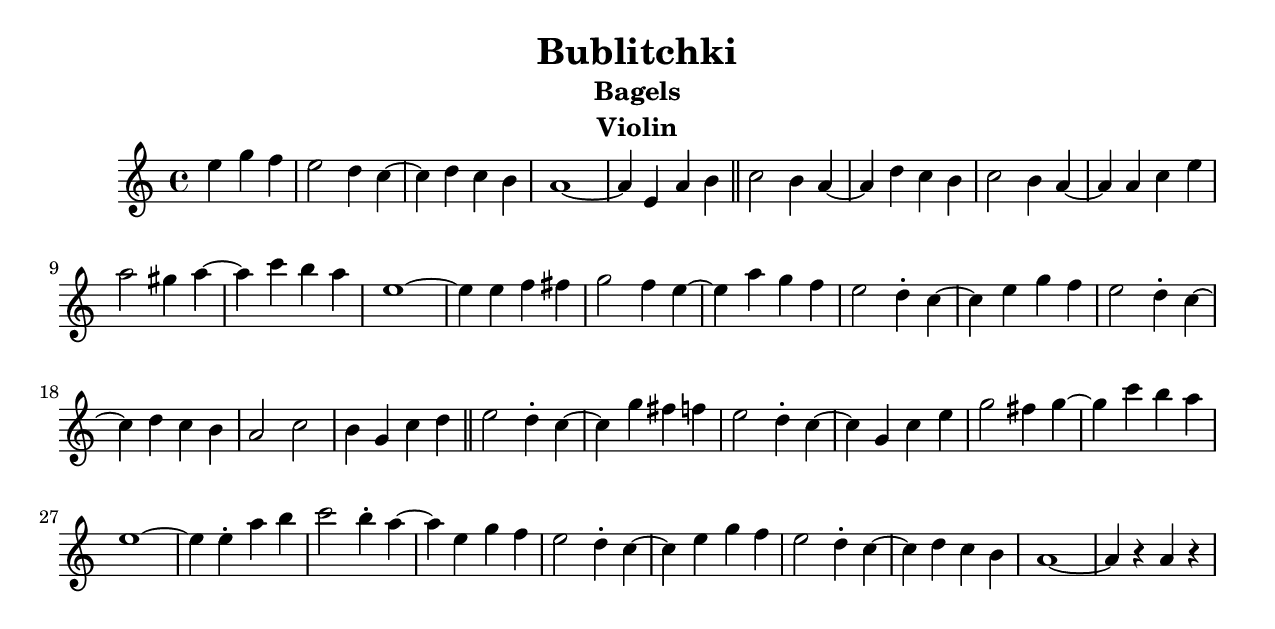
%http://zemerl.com/cgi-bin//print.pl?title=Beygelach
\version "2.24.0"
\include "english.ly"
%\pointAndClickOff
\paper{
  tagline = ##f
  print-all-headers = ##t
  #(set-paper-size "letter")
}
date = #(strftime "%d-%m-%Y" (localtime (current-time)))

%\markup{ \italic{ " Updated " \date  }  }

%\markup{ Got something to say? }

global = {
  \clef treble
  \key c \major
  \time 4/4
  \set Score.rehearsalMarkFormatter = #format-mark-box-alphabet
}

%#################################### Melody ########################
melody = \relative c'' {
  \global
  \partial 4*3 e4 g f   %lead in notes
  e2 d4 c~
  c4 d c b
  a1~
  a4 e a b \bar"||"

  c2 b4 a~
  a4 d c b
  c2 b4 a~
  a4 a c e

  a2 gs4 a~
  a4 c b a
  e1~
  e4 e f fs

  g2 f4 e~
  e4 a g f
  e2 d4-.c~
  c4 e g f|

  e2 d4-. c~
  c4 d c b
  a2 c
  b4 g c d \bar"||"

  e2 d4-. c~
  c4 g' fs f
  e2 d4-. c~
  c4 g c e

  g2 fs4 g~
  g4 c b a
  e1~
  e4 e-. a b

  c2 b4-. a~
  a4 e g f

  e2 d4-. c~
  c4 e g f
  e2 d4-. c~
  c4 d c b
  a1~
  a4 r a r

  % \alternative { { }{ } }

}
%################################# Lyrics #####################
%\addlyrics{  }
%################################# Chords #######################
harmonies = \chordmode {
  s4*3

}

\score {
  <<
    \new ChordNames {
      \set chordChanges = ##f
      \harmonies
    }
    \new Staff
    \melody
  >>
  \header{
    title= "Bublitchki"
    subtitle="Bagels"
    composer= ""
    instrument = "Violin"
    arranger= ""
  }
  \midi{\tempo 4 = 120}
  \layout{indent = 1.0\cm}
}
%{
 Es rikt zich on di nacht
Ich gey arum farshmacht
Aroysgetribn micht fun umetum
Kleyder tserissene, nit keyn gevashene
An oysgematerte gey ich arum.
Koyft mayne beygelach
Frishinke beygelach
Nu, koyftshe gicher, koyft
Ich darf dos geld.
Ich bin an oreme
Un a farloyrene
A na-venadnitse
Do oyf der velt.

Mayn tate shikert nor
On dem koym lebt er gor,
Di shvester handelt itst
Mit zich aleyn.
In shtub iz groys di noyt
Nito keyn shtikl broyt
Fun tsores mid zing ich
Mayn troyer lid:

Oy koyftshe beygelach
Aaaheysinke beygelach
Zet, mayne eygelach
Zenen farbrent.
Oy, oy, oy, laytelach
Git oyf popaytelach
Un dos iz ales vos
Ich hob gemeynt.
Nu, koyftshe beygelach
Vayl mer keyn koyches iz
Shoyn bald nito.
S'vert shvach di lingelach
Kumt gicher yingelach
Koyft a por beygelach
Bay mir ot do.

% more verses:
\markup{}
\markup {
  \fill-line {
    \hspace #0.1 % distance from left margin
    \column {
      \line { "1."
	\column {
	  ""
	}
      }
      \hspace #0.2 % vertical distance between verses
      \line { "2."
	\column {
	 ""
	}
      }
    }
    \hspace #0.1  % horiz. distance between columns
    \column {
      \line { "3."
	\column {
	  ""
	}
      }
      \hspace #0.2 % distance between verses
      \line { "4."
	\column {
	 ""
	}
      }
    }
    \hspace #0.1 % distance to right margin
  }
}

%}
